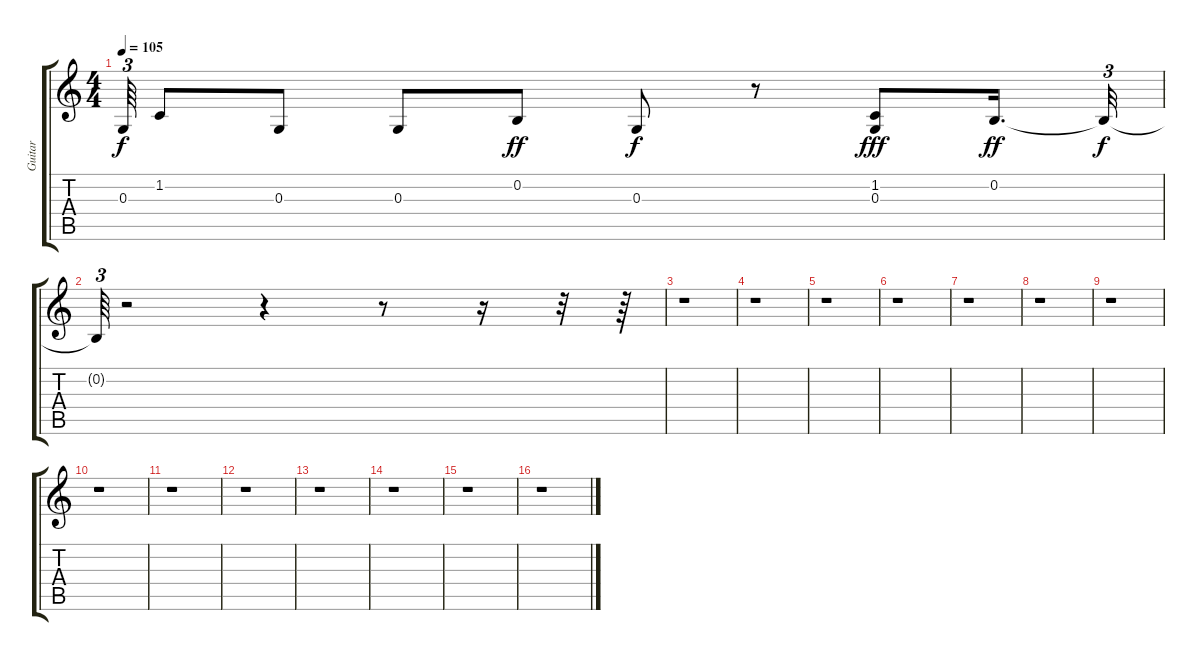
\track ("Guitar" "Guitar") {instrument altosax}
\staff {score tabs}
\tuning (E4 B3 G3 D3 A2 E2) {hide}
\ts (4 4)
\tempo 105
\clef g2
\ks c
0.3{t}.64{tu (3 2) dy f} 1.2.8 0.3.8 0.3.8 0.2.8{dy ff} 0.3.8{dy f} r.8 (1.2 0.3).8{dy fff} 0.2.16{d dy ff} 0.2{t}.32{tu (3 2) dy f} |
0.2{t}.64{tu (3 2)} r.2 r.4 r.8 r.16 r.32 r.64 |
r.1 |
r.1 |
r.1 |
r.1 |
r.1 |
r.1 |
r.1 |
r.1 |
r.1 |
r.1 |
r.1 |
r.1 |
r.1 |
r.1
